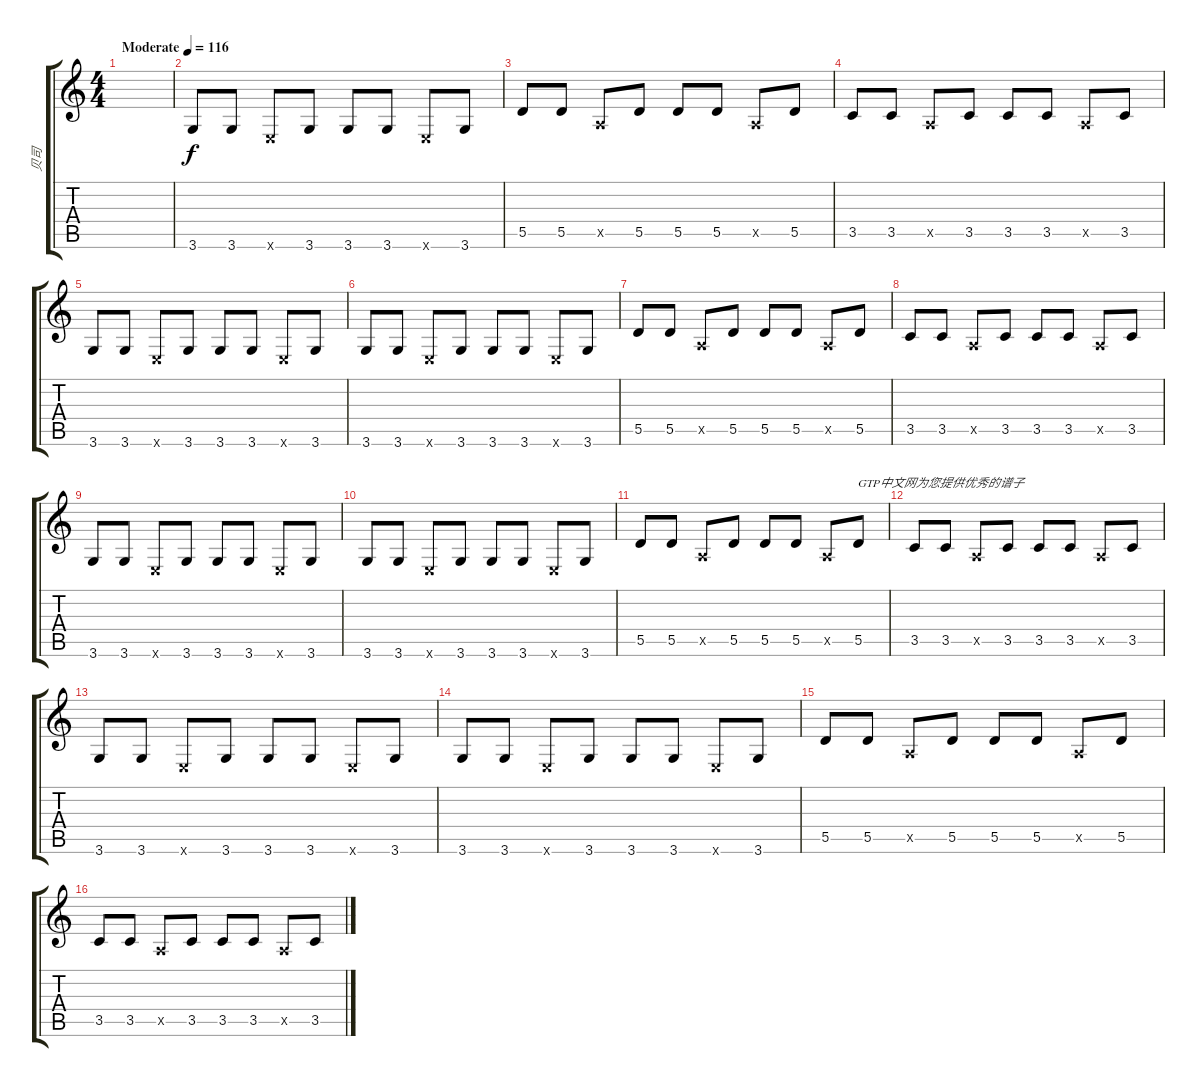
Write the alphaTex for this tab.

\track ("贝司" "贝司") {instrument electricbassfinger}
\staff {score tabs}
\tuning (E4 B3 G3 D3 A2 E2) {hide}
\ts (4 4)
\tempo (116 "Moderate")
\clef g2
\ks c
|
3.6.8 3.6.8 0.6{x}.8 3.6.8 3.6.8 3.6.8 0.6{x}.8 3.6.8 |
5.5.8 5.5.8 0.5{x}.8 5.5.8 5.5.8 5.5.8 0.5{x}.8 5.5.8 |
3.5.8 3.5.8 0.5{x}.8 3.5.8 3.5.8 3.5.8 0.5{x}.8 3.5.8 |
3.6.8 3.6.8 0.6{x}.8 3.6.8 3.6.8 3.6.8 0.6{x}.8 3.6.8 |
3.6.8 3.6.8 0.6{x}.8 3.6.8 3.6.8 3.6.8 0.6{x}.8 3.6.8 |
5.5.8 5.5.8 0.5{x}.8 5.5.8 5.5.8 5.5.8 0.5{x}.8 5.5.8 |
3.5.8 3.5.8 0.5{x}.8 3.5.8 3.5.8 3.5.8 0.5{x}.8 3.5.8 |
3.6.8 3.6.8 0.6{x}.8 3.6.8 3.6.8 3.6.8 0.6{x}.8 3.6.8 |
3.6.8 3.6.8 0.6{x}.8 3.6.8 3.6.8 3.6.8 0.6{x}.8 3.6.8 |
5.5.8 5.5.8 0.5{x}.8 5.5.8 5.5.8 5.5.8 0.5{x}.8 5.5.8{txt "GTP中文网为您提供优秀的谱子"} |
3.5.8 3.5.8 0.5{x}.8 3.5.8 3.5.8 3.5.8 0.5{x}.8 3.5.8 |
3.6.8 3.6.8 0.6{x}.8 3.6.8 3.6.8 3.6.8 0.6{x}.8 3.6.8 |
3.6.8 3.6.8 0.6{x}.8 3.6.8 3.6.8 3.6.8 0.6{x}.8 3.6.8 |
5.5.8 5.5.8 0.5{x}.8 5.5.8 5.5.8 5.5.8 0.5{x}.8 5.5.8 |
3.5.8 3.5.8 0.5{x}.8 3.5.8 3.5.8 3.5.8 0.5{x}.8 3.5.8
